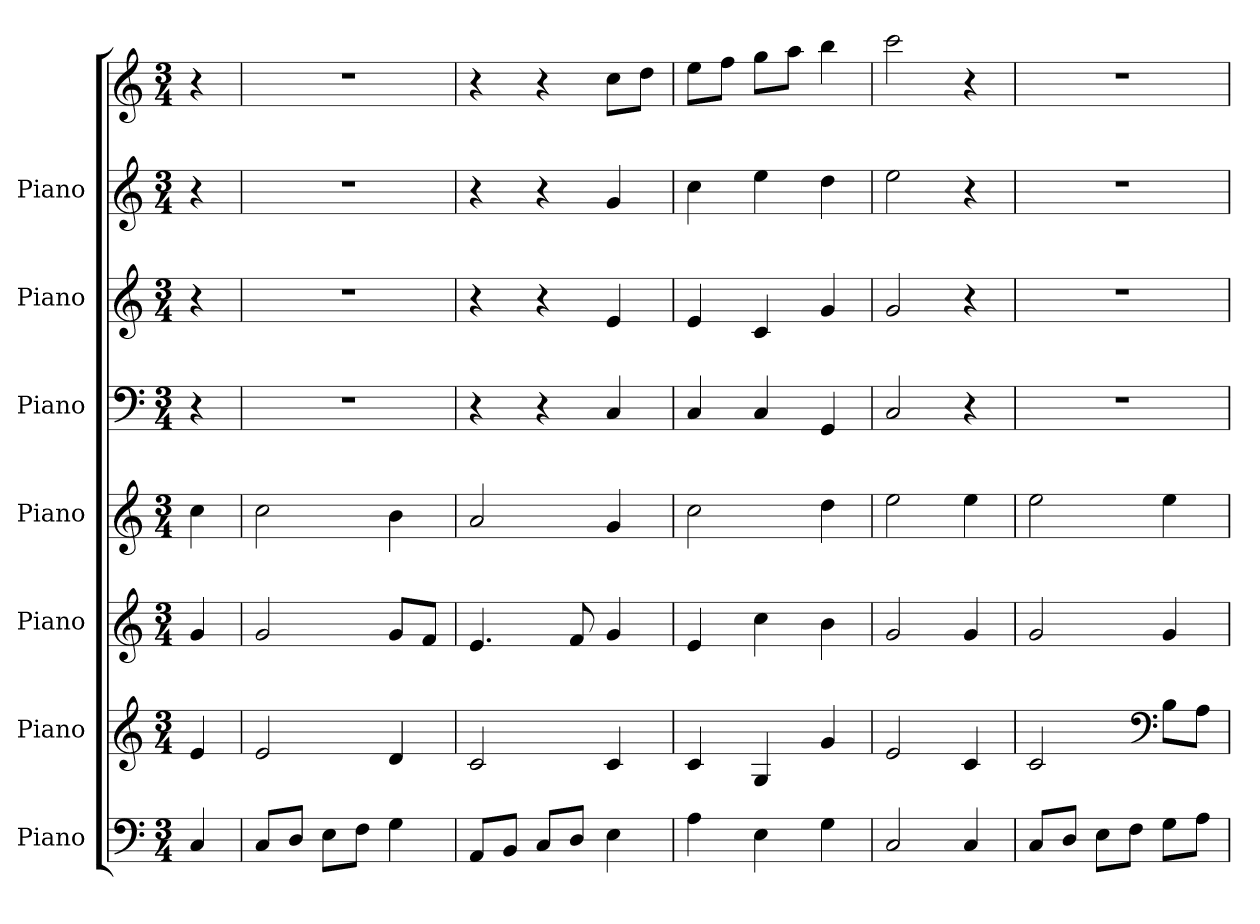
**kern	**kern	**kern	**kern	**kern	**kern	**kern	**kern
*part7	*part6	*part5	*part4	*part3	*part2	*part1	*part1
*staff8	*staff7	*staff6	*staff5	*staff4	*staff3	*staff2	*staff1
*I"Piano	*I"Piano	*I"Piano	*I"Piano	*I"Piano	*I"Piano	*I"Piano	*
*I'Pno.	*I'Pno.	*I'Pno.	*I'Pno.	*I'Pno.	*I'Pno.	*I'Pno.	*
*clefF4	*clefG2	*clefG2	*clefG2	*clefF4	*clefG2	*clefG2	*clefG2
*k[]	*k[]	*k[]	*k[]	*k[]	*k[]	*k[]	*k[]
*M3/4	*M3/4	*M3/4	*M3/4	*M3/4	*M3/4	*M3/4	*M3/4
*MM108	*MM108	*MM108	*MM108	*MM108	*MM108	*MM108	*MM108
=	=	=	=	=	=	=	=
4C/	4e/	4g/	4cc\	4r	4r	4r	4r
=1	=1	=1	=1	=1	=1	=1	=1
8C/L	2e/	2g/	2cc\	2.r	2.r	2.r	2.r
8D/J	.	.	.	.	.	.	.
8E\L	.	.	.	.	.	.	.
8F\J	.	.	.	.	.	.	.
4G\	4d/	8g/L	4b\	.	.	.	.
.	.	8f/J	.	.	.	.	.
=2	=2	=2	=2	=2	=2	=2	=2
8AA/L	2c/	4.e/	2a/	4r	4r	4r	4r
8BB/J	.	.	.	.	.	.	.
8C/L	.	.	.	4r	4r	4r	4r
8D/J	.	8f/	.	.	.	.	.
4E\	4c/	4g/	4g/	4C/	4e/	4g/	8cc\L
.	.	.	.	.	.	.	8dd\J
=3	=3	=3	=3	=3	=3	=3	=3
4A\	4c/	4e/	2cc\	4C/	4e/	4cc\	8ee\L
.	.	.	.	.	.	.	8ff\J
4E\	4G/	4cc\	.	4C/	4c/	4ee\	8gg\L
.	.	.	.	.	.	.	8aa\J
4G\	4g/	4b\	4dd\	4GG/	4g/	4dd\	4bb\
=4	=4	=4	=4	=4	=4	=4	=4
2C/	2e/	2g/	2ee\	2C/	2g/	2ee\	2ccc\
4C/	4c/	4g/	4ee\	4r	4r	4r	4r
=5	=5	=5	=5	=5	=5	=5	=5
8C/L	2c/	2g/	2ee\	2.r	2.r	2.r	2.r
8D/J	.	.	.	.	.	.	.
8E\L	.	.	.	.	.	.	.
8F\J	.	.	.	.	.	.	.
*	*clefF4	*	*	*	*	*	*
8G\L	8B\L	4g/	4ee\	.	.	.	.
8A\J	8A\J	.	.	.	.	.	.
=	=	=	=	=	=	=	=
*-	*-	*-	*-	*-	*-	*-	*-
